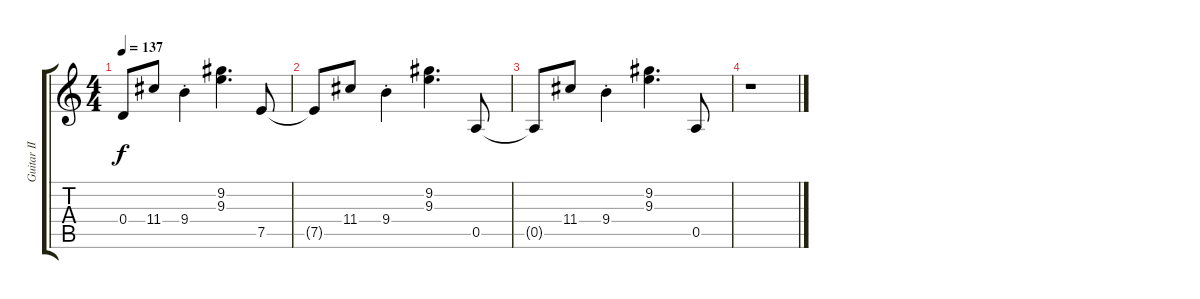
\track ("Guitar II - Kita" "Guitar II ") {instrument overdrivenguitar}
\staff {score tabs}
\tuning (E4 B3 G3 D3 A2 E2) {hide}
\ts (4 4)
\tempo 137
\clef g2
\ks c
0.4{t}.8{dy f} 11.4.8 9.4{st}.4 (9.2 9.3).4{d} 7.5.8 |
7.5{t}.8 11.4.8 9.4{st}.4 (9.2 9.3).4{d} 0.5.8 |
0.5{t}.8 11.4.8 9.4{st}.4 (9.2 9.3).4{d} 0.5.8 |
r.1
